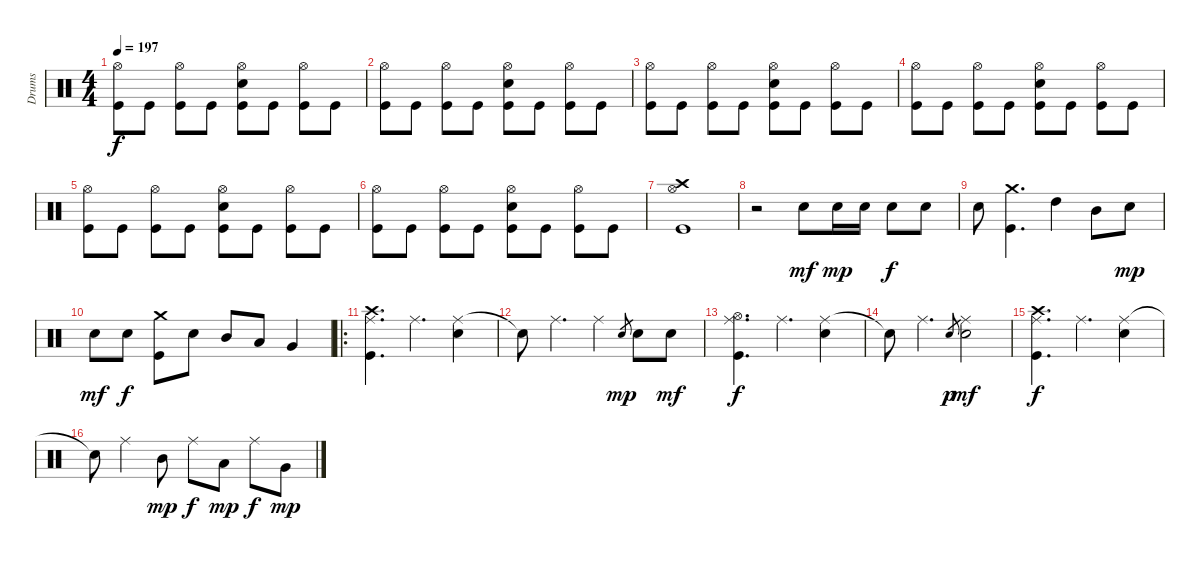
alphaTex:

\track ("Drums" "Drums") {instrument percussion}
\staff {score}
\articulation defaults
\ts (4 4)
\tempo 197
\clef neutral
\ks c
("Hi-Hat (open)" "Kick (hit)").8{dy f} "Kick (hit)".8 ("Hi-Hat (open)" "Kick (hit)").8 "Kick (hit)".8 ("Hi-Hat (open)" "Electric Snare (hit)" "Kick (hit)").8 "Kick (hit)".8 ("Hi-Hat (open)" "Kick (hit)").8 "Kick (hit)".8 |
("Hi-Hat (open)" "Kick (hit)").8 "Kick (hit)".8 ("Hi-Hat (open)" "Kick (hit)").8 "Kick (hit)".8 ("Hi-Hat (open)" "Electric Snare (hit)" "Kick (hit)").8 "Kick (hit)".8 ("Hi-Hat (open)" "Kick (hit)").8 "Kick (hit)".8 |
("Hi-Hat (open)" "Kick (hit)").8 "Kick (hit)".8 ("Hi-Hat (open)" "Kick (hit)").8 "Kick (hit)".8 ("Hi-Hat (open)" "Electric Snare (hit)" "Kick (hit)").8 "Kick (hit)".8 ("Hi-Hat (open)" "Kick (hit)").8 "Kick (hit)".8 |
("Hi-Hat (open)" "Kick (hit)").8 "Kick (hit)".8 ("Hi-Hat (open)" "Kick (hit)").8 "Kick (hit)".8 ("Hi-Hat (open)" "Electric Snare (hit)" "Kick (hit)").8 "Kick (hit)".8 ("Hi-Hat (open)" "Kick (hit)").8 "Kick (hit)".8 |
("Hi-Hat (open)" "Kick (hit)").8 "Kick (hit)".8 ("Hi-Hat (open)" "Kick (hit)").8 "Kick (hit)".8 ("Hi-Hat (open)" "Electric Snare (hit)" "Kick (hit)").8 "Kick (hit)".8 ("Hi-Hat (open)" "Kick (hit)").8 "Kick (hit)".8 |
("Hi-Hat (open)" "Kick (hit)").8 "Kick (hit)".8 ("Hi-Hat (open)" "Kick (hit)").8 "Kick (hit)".8 ("Hi-Hat (open)" "Electric Snare (hit)" "Kick (hit)").8 "Kick (hit)".8 ("Hi-Hat (open)" "Kick (hit)").8 "Kick (hit)".8 |
("Crash high (hit)" "Hi-Hat (open)" "Kick (hit)").1 |
r.2 "Electric Snare (hit)".8{dy mf} "Electric Snare (hit)".16{dy mp} "Electric Snare (hit)".16 "Electric Snare (hit)".8{dy f} "Electric Snare (hit)".8 |
"Electric Snare (hit)".8 ("Crash medium (hit)" "Kick (hit)").4{d} "High Tom (hit)".4 "Mid Tom (hit)".8 "Electric Snare (hit)".8{dy mp} |
"Electric Snare (hit)".8{dy mf} "Electric Snare (hit)".8{dy f} ("Crash medium (hit)" "Kick (hit)").8 "Electric Snare (hit)".8 "Mid Tom (hit)".8 "Low Tom (hit)".8 "Very Low Tom (hit)".4 |
\ro
("Crash high (hit)" "Ride (middle)" "Kick (hit)").4{d} "Ride (middle)".4{d} ("Ride (middle)" "Electric Snare (hit)").4 |
"Snare (hit)"{t}.8 "Ride (middle)".4{d} "Ride (middle)".4 "Electric Snare (hit)".8{gr dy mp} "Electric Snare (hit)".8 "Electric Snare (hit)".8{dy mf} |
("Hi-Hat (open)" "Ride (middle)" "Kick (hit)").4{d dy f} "Ride (middle)".4{d} ("Ride (middle)" "Electric Snare (hit)").4 |
"Snare (hit)"{t}.8 "Ride (middle)".4{d} "Electric Snare (hit)".8{gr dy p} ("Ride (middle)" "Electric Snare (hit)").2{dy mf} |
("Crash high (hit)" "Ride (middle)" "Kick (hit)").4{d dy f} "Ride (middle)".4{d} ("Ride (middle)" "Electric Snare (hit)").4 |
"Snare (hit)"{t}.8 "Ride (middle)".4 "Mid Tom (hit)".8{dy mp} "Ride (middle)".8{dy f} "Low Tom (hit)".8{dy mp} "Ride (middle)".8{dy f} "Very Low Tom (hit)".8{dy mp}
